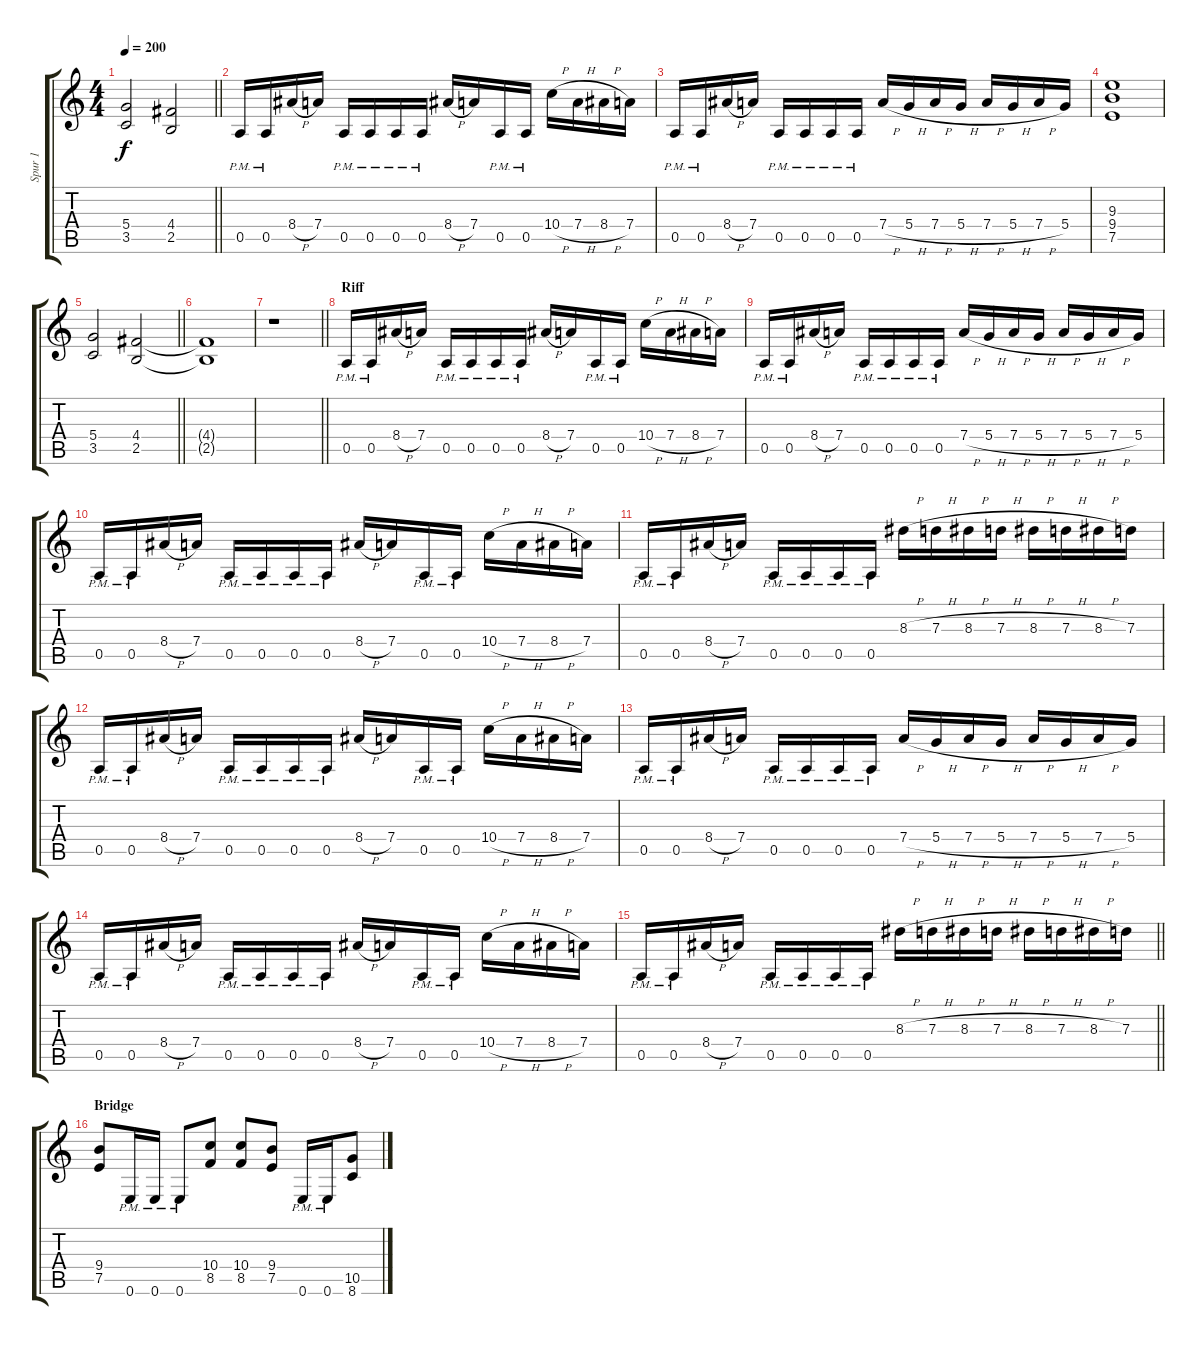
\track ("Spur 1" "Spur 1") {instrument distortionguitar}
\staff {score tabs}
\tuning (E4 B3 G3 D3 A2 E2) {hide}
\ts (4 4)
\tempo 200
\clef g2
\barLineRight lightlight
\ks c
(5.4 3.5).2{dy f} (4.4 2.5).2 |
0.5{pm}.16 0.5{pm}.16 8.4{h}.16 7.4.16 0.5{pm}.16 0.5{pm}.16 0.5{pm}.16 0.5{pm}.16 8.4{h}.16 7.4.16 0.5{pm}.16 0.5{pm}.16 10.4{h}.16 7.4{h}.16 8.4{h}.16 7.4.16 |
0.5{pm}.16 0.5{pm}.16 8.4{h}.16 7.4.16 0.5{pm}.16 0.5{pm}.16 0.5{pm}.16 0.5{pm}.16 7.4{h}.16 5.4{h}.16 7.4{h}.16 5.4{h}.16 7.4{h}.16 5.4{h}.16 7.4{h}.16 5.4.16 |
(9.3 9.4 7.5).1 |
\barLineRight lightlight
(5.4 3.5).2 (4.4 2.5).2 |
(4.4{t} 2.5{t}).1 |
\barLineRight lightlight
r.1 |
\section ("" "Riff")
0.5{pm}.16 0.5{pm}.16 8.4{h}.16 7.4.16 0.5{pm}.16 0.5{pm}.16 0.5{pm}.16 0.5{pm}.16 8.4{h}.16 7.4.16 0.5{pm}.16 0.5{pm}.16 10.4{h}.16 7.4{h}.16 8.4{h}.16 7.4.16 |
0.5{pm}.16 0.5{pm}.16 8.4{h}.16 7.4.16 0.5{pm}.16 0.5{pm}.16 0.5{pm}.16 0.5{pm}.16 7.4{h}.16 5.4{h}.16 7.4{h}.16 5.4{h}.16 7.4{h}.16 5.4{h}.16 7.4{h}.16 5.4.16 |
0.5{pm}.16 0.5{pm}.16 8.4{h}.16 7.4.16 0.5{pm}.16 0.5{pm}.16 0.5{pm}.16 0.5{pm}.16 8.4{h}.16 7.4.16 0.5{pm}.16 0.5{pm}.16 10.4{h}.16 7.4{h}.16 8.4{h}.16 7.4.16 |
0.5{pm}.16 0.5{pm}.16 8.4{h}.16 7.4.16 0.5{pm}.16 0.5{pm}.16 0.5{pm}.16 0.5{pm}.16 8.3{h}.16 7.3{h}.16 8.3{h}.16 7.3{h}.16 8.3{h}.16 7.3{h}.16 8.3{h}.16 7.3.16 |
0.5{pm}.16 0.5{pm}.16 8.4{h}.16 7.4.16 0.5{pm}.16 0.5{pm}.16 0.5{pm}.16 0.5{pm}.16 8.4{h}.16 7.4.16 0.5{pm}.16 0.5{pm}.16 10.4{h}.16 7.4{h}.16 8.4{h}.16 7.4.16 |
0.5{pm}.16 0.5{pm}.16 8.4{h}.16 7.4.16 0.5{pm}.16 0.5{pm}.16 0.5{pm}.16 0.5{pm}.16 7.4{h}.16 5.4{h}.16 7.4{h}.16 5.4{h}.16 7.4{h}.16 5.4{h}.16 7.4{h}.16 5.4.16 |
0.5{pm}.16 0.5{pm}.16 8.4{h}.16 7.4.16 0.5{pm}.16 0.5{pm}.16 0.5{pm}.16 0.5{pm}.16 8.4{h}.16 7.4.16 0.5{pm}.16 0.5{pm}.16 10.4{h}.16 7.4{h}.16 8.4{h}.16 7.4.16 |
\barLineRight lightlight
0.5{pm}.16 0.5{pm}.16 8.4{h}.16 7.4.16 0.5{pm}.16 0.5{pm}.16 0.5{pm}.16 0.5{pm}.16 8.3{h}.16 7.3{h}.16 8.3{h}.16 7.3{h}.16 8.3{h}.16 7.3{h}.16 8.3{h}.16 7.3.16 |
\section ("" "Bridge")
(9.4 7.5).8 0.6{pm}.16 0.6{pm}.16 0.6{pm}.8 (10.4 8.5).8 (10.4 8.5).8 (9.4 7.5).8 0.6{pm}.16 0.6{pm}.16 (10.5 8.6).8
